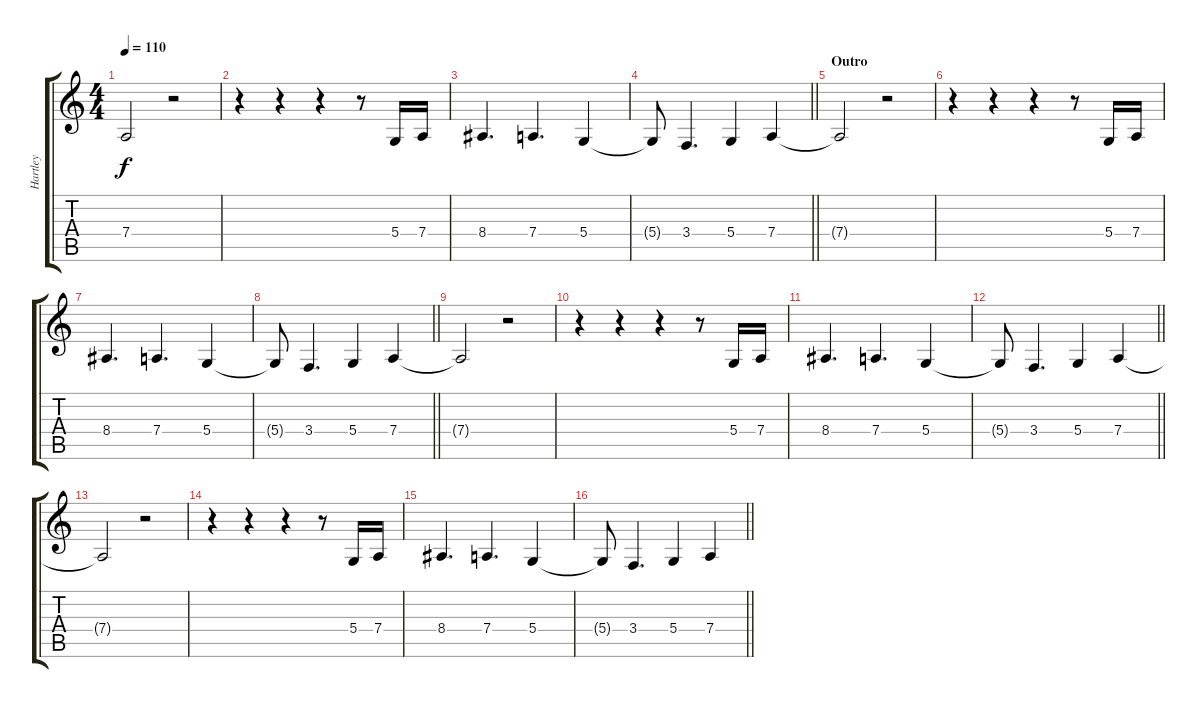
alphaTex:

\track ("Hartley" "Hartley") {instrument acousticgrandpiano}
\staff {score tabs}
\tuning (E4 B3 G3 D3 A2 E2) {hide}
\ts (4 4)
\tempo 110
\clef g2
\ks c
7.4{t}.2{dy f} r.2 |
r.4 r.4 r.4 r.8 5.4.16 7.4.16 |
8.4.4{d} 7.4.4{d} 5.4.4 |
\barLineRight lightlight
5.4{t}.8 3.4.4{d} 5.4.4 7.4.4 |
\section ("" "Outro")
7.4{t}.2 r.2 |
r.4 r.4 r.4 r.8 5.4.16 7.4.16 |
8.4.4{d} 7.4.4{d} 5.4.4 |
\barLineRight lightlight
5.4{t}.8 3.4.4{d} 5.4.4 7.4.4 |
7.4{t}.2 r.2 |
r.4 r.4 r.4 r.8 5.4.16 7.4.16 |
8.4.4{d} 7.4.4{d} 5.4.4 |
\barLineRight lightlight
5.4{t}.8 3.4.4{d} 5.4.4 7.4.4 |
7.4{t}.2 r.2 |
r.4 r.4 r.4 r.8 5.4.16 7.4.16 |
8.4.4{d} 7.4.4{d} 5.4.4 |
\barLineRight lightlight
5.4{t}.8 3.4.4{d} 5.4.4 7.4.4
